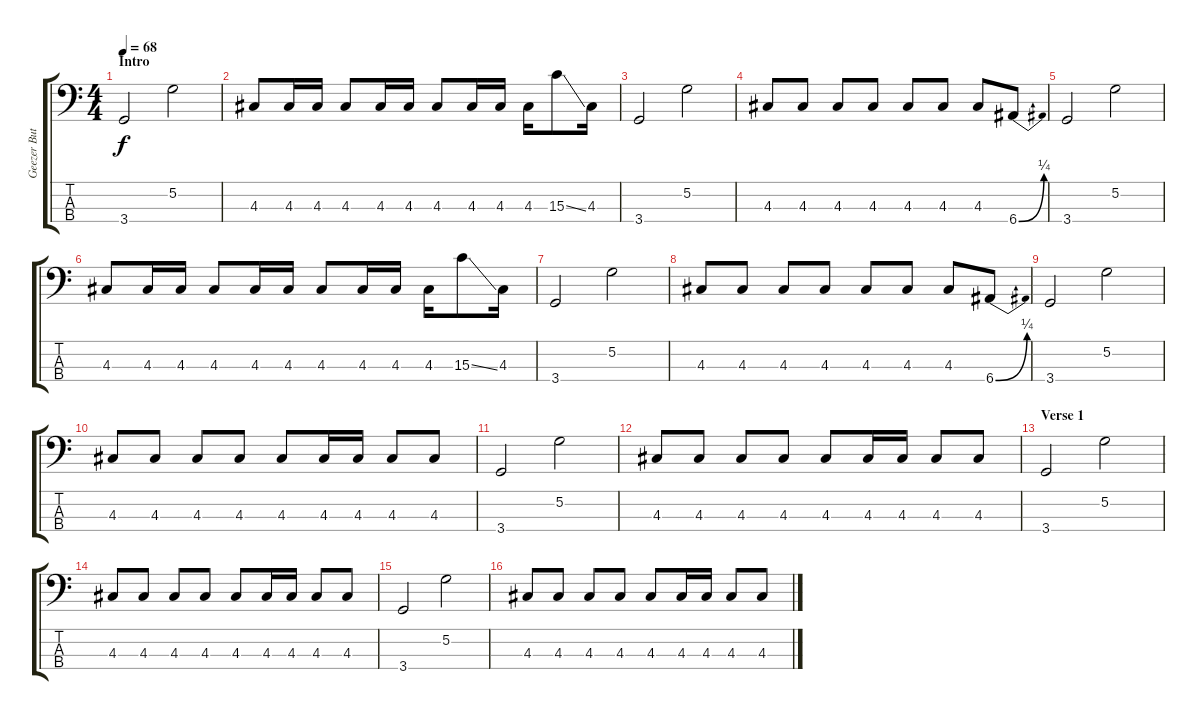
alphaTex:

\track ("Geezer Butler - Bass" "Geezer But") {instrument electricbassfinger}
\staff {score tabs}
\tuning (G2 D2 A1 E1) {hide}
\ts (4 4)
\section ("" "Intro")
\tempo 68
\clef f4
\ks c
3.4.2{dy f instrument electricbassfinger} 5.2.2 |
4.3.8 4.3.16 4.3.16 4.3.8 4.3.16 4.3.16 4.3.8 4.3.16 4.3.16 4.3.16 15.3{ss}.8 4.3.16 |
3.4.2 5.2.2 |
4.3.8 4.3.8 4.3.8 4.3.8 4.3.8 4.3.8 4.3.8 6.4{be (bend 0 0 60 1)}.8 |
3.4.2 5.2.2 |
4.3.8 4.3.16 4.3.16 4.3.8 4.3.16 4.3.16 4.3.8 4.3.16 4.3.16 4.3.16 15.3{ss}.8 4.3.16 |
3.4.2 5.2.2 |
4.3.8 4.3.8 4.3.8 4.3.8 4.3.8 4.3.8 4.3.8 6.4{be (bend 0 0 60 1)}.8 |
3.4.2 5.2.2 |
4.3.8 4.3.8 4.3.8 4.3.8 4.3.8 4.3.16 4.3.16 4.3.8 4.3.8 |
3.4.2 5.2.2 |
4.3.8 4.3.8 4.3.8 4.3.8 4.3.8 4.3.16 4.3.16 4.3.8 4.3.8 |
\section ("" "Verse 1")
3.4.2 5.2.2 |
4.3.8 4.3.8 4.3.8 4.3.8 4.3.8 4.3.16 4.3.16 4.3.8 4.3.8 |
3.4.2 5.2.2 |
4.3.8 4.3.8 4.3.8 4.3.8 4.3.8 4.3.16 4.3.16 4.3.8 4.3.8
